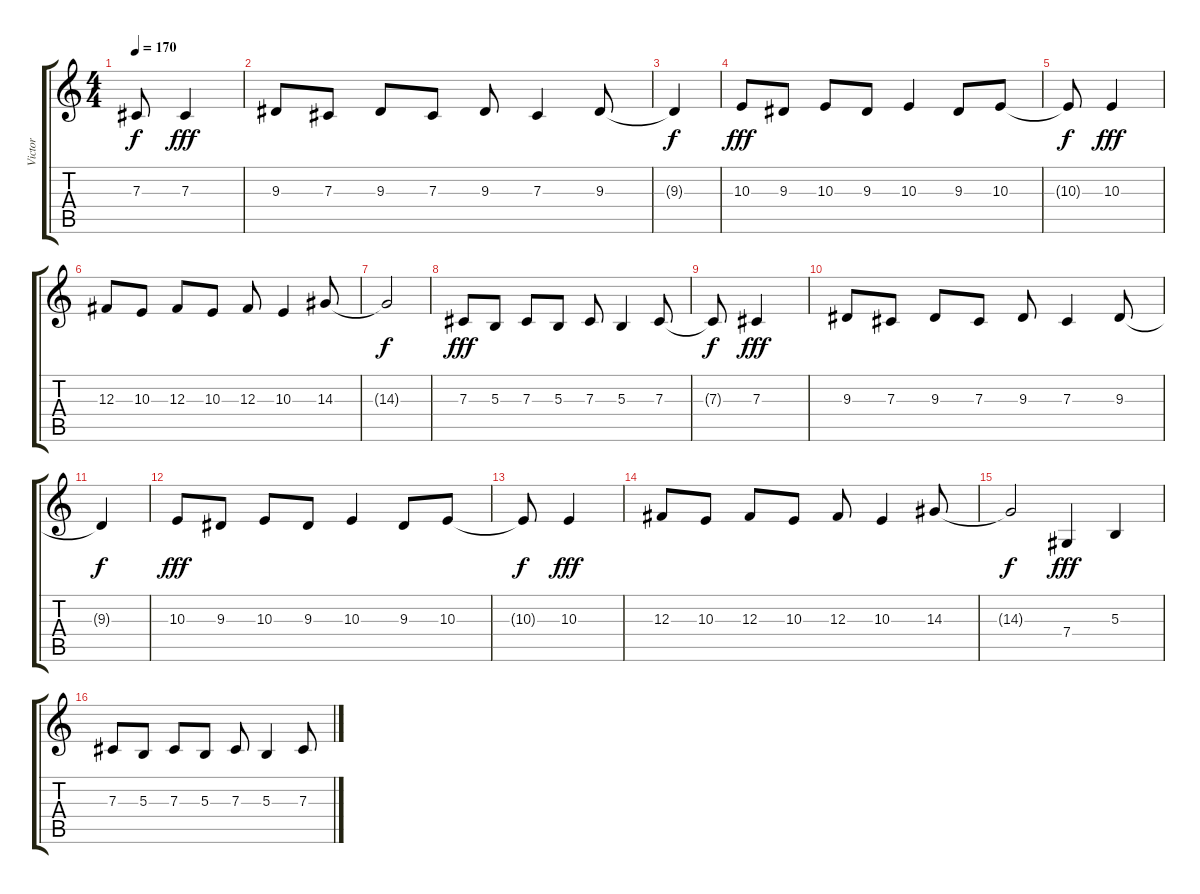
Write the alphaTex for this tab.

\track ("Victor" "Victor") {instrument lead2sawtooth}
\staff {score tabs}
\tuning (Eb4 Bb3 Gb3 Db3 Ab2 Eb2) {hide}
\ts (4 4)
\tempo 170
\clef g2
\ks c
7.3{t}.8{dy f} 7.3.4{dy fff} |
9.3.8 7.3.8 9.3.8 7.3.8 9.3.8 7.3.4 9.3.8 |
9.3{t}.4{dy f} |
10.3.8{dy fff} 9.3.8 10.3.8 9.3.8 10.3.4 9.3.8 10.3.8 |
10.3{t}.8{dy f} 10.3.4{dy fff} |
12.3.8 10.3.8 12.3.8 10.3.8 12.3.8 10.3.4 14.3.8 |
14.3{t}.2{dy f} |
7.3.8{dy fff} 5.3.8 7.3.8 5.3.8 7.3.8 5.3.4 7.3.8 |
7.3{t}.8{dy f} 7.3.4{dy fff} |
9.3.8 7.3.8 9.3.8 7.3.8 9.3.8 7.3.4 9.3.8 |
9.3{t}.4{dy f} |
10.3.8{dy fff} 9.3.8 10.3.8 9.3.8 10.3.4 9.3.8 10.3.8 |
10.3{t}.8{dy f} 10.3.4{dy fff} |
12.3.8 10.3.8 12.3.8 10.3.8 12.3.8 10.3.4 14.3.8 |
14.3{t}.2{dy f} 7.4.4{dy fff} 5.3.4 |
7.3.8 5.3.8 7.3.8 5.3.8 7.3.8 5.3.4 7.3.8
